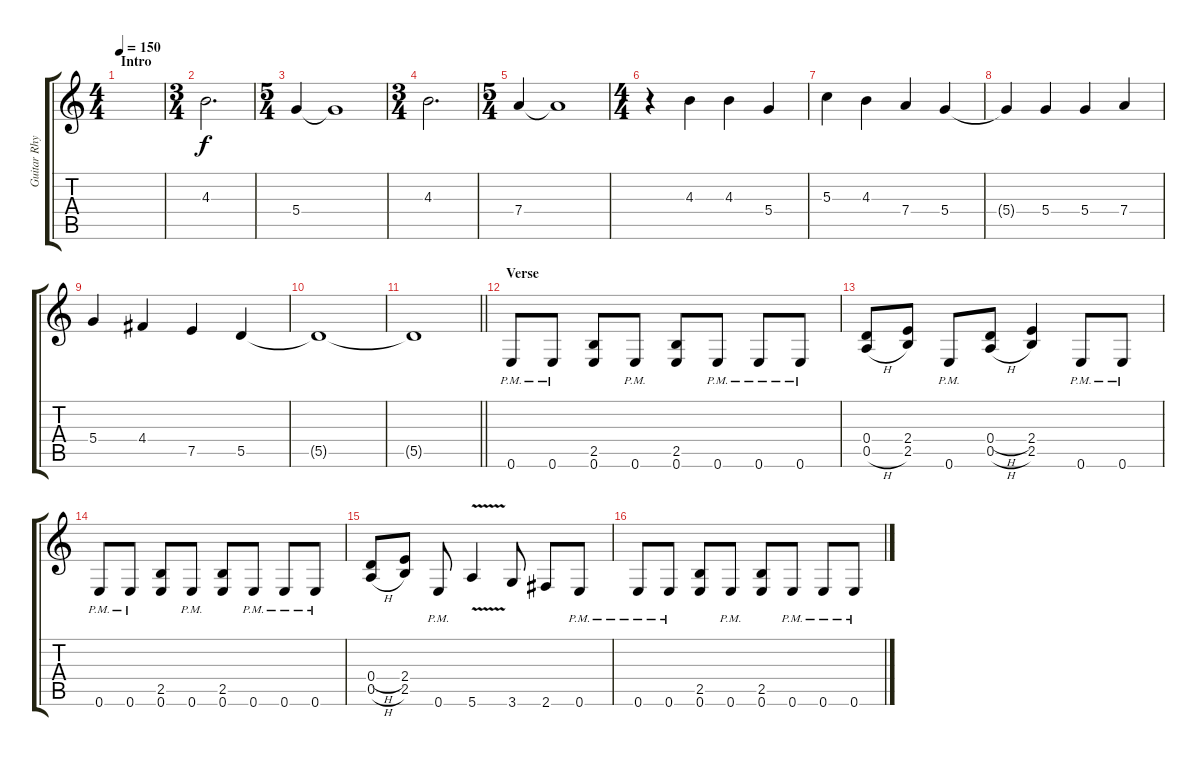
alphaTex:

\track ("Guitar Rhythm" "Guitar Rhy") {instrument distortionguitar}
\staff {score tabs}
\tuning (E4 B3 G3 D3 A2 E2) {hide}
\ts (4 4)
\section ("" "Intro")
\tempo 150
\clef g2
\ks c
|
\ts (3 4)
4.3.2{d} |
\ts (5 4)
5.4.4 5.4{t}.1 |
\ts (3 4)
4.3.2{d} |
\ts (5 4)
7.4.4 7.4{t}.1 |
\ts (4 4)
r.4 4.3.4 4.3.4 5.4.4 |
5.3.4 4.3.4 7.4.4 5.4.4 |
5.4{t}.4 5.4.4 5.4.4 7.4.4 |
5.4.4 4.4.4 7.5.4 5.5.4 |
5.5{t}.1 |
\barLineRight lightlight
5.5{t}.1 |
\section ("" "Verse")
0.6{pm}.8 0.6{pm}.8 (2.5 0.6).8 0.6{pm}.8 (2.5 0.6).8 0.6{pm}.8 0.6{pm}.8 0.6{pm}.8 |
(0.4 0.5{h}).8 (2.4 2.5).8 0.6{pm}.8 (0.4{h} 0.5{h}).8 (2.4 2.5).4 0.6{pm}.8 0.6{pm}.8 |
0.6{pm}.8 0.6{pm}.8 (2.5 0.6).8 0.6{pm}.8 (2.5 0.6).8 0.6{pm}.8 0.6{pm}.8 0.6{pm}.8 |
(0.4{h} 0.5{h}).8 (2.4 2.5).8 0.6{pm}.8 5.6{v}.4 3.6.8 2.6.8 0.6{pm}.8 |
0.6{pm}.8 0.6{pm}.8 (2.5 0.6).8 0.6{pm}.8 (2.5 0.6).8 0.6{pm}.8 0.6{pm}.8 0.6{pm}.8
